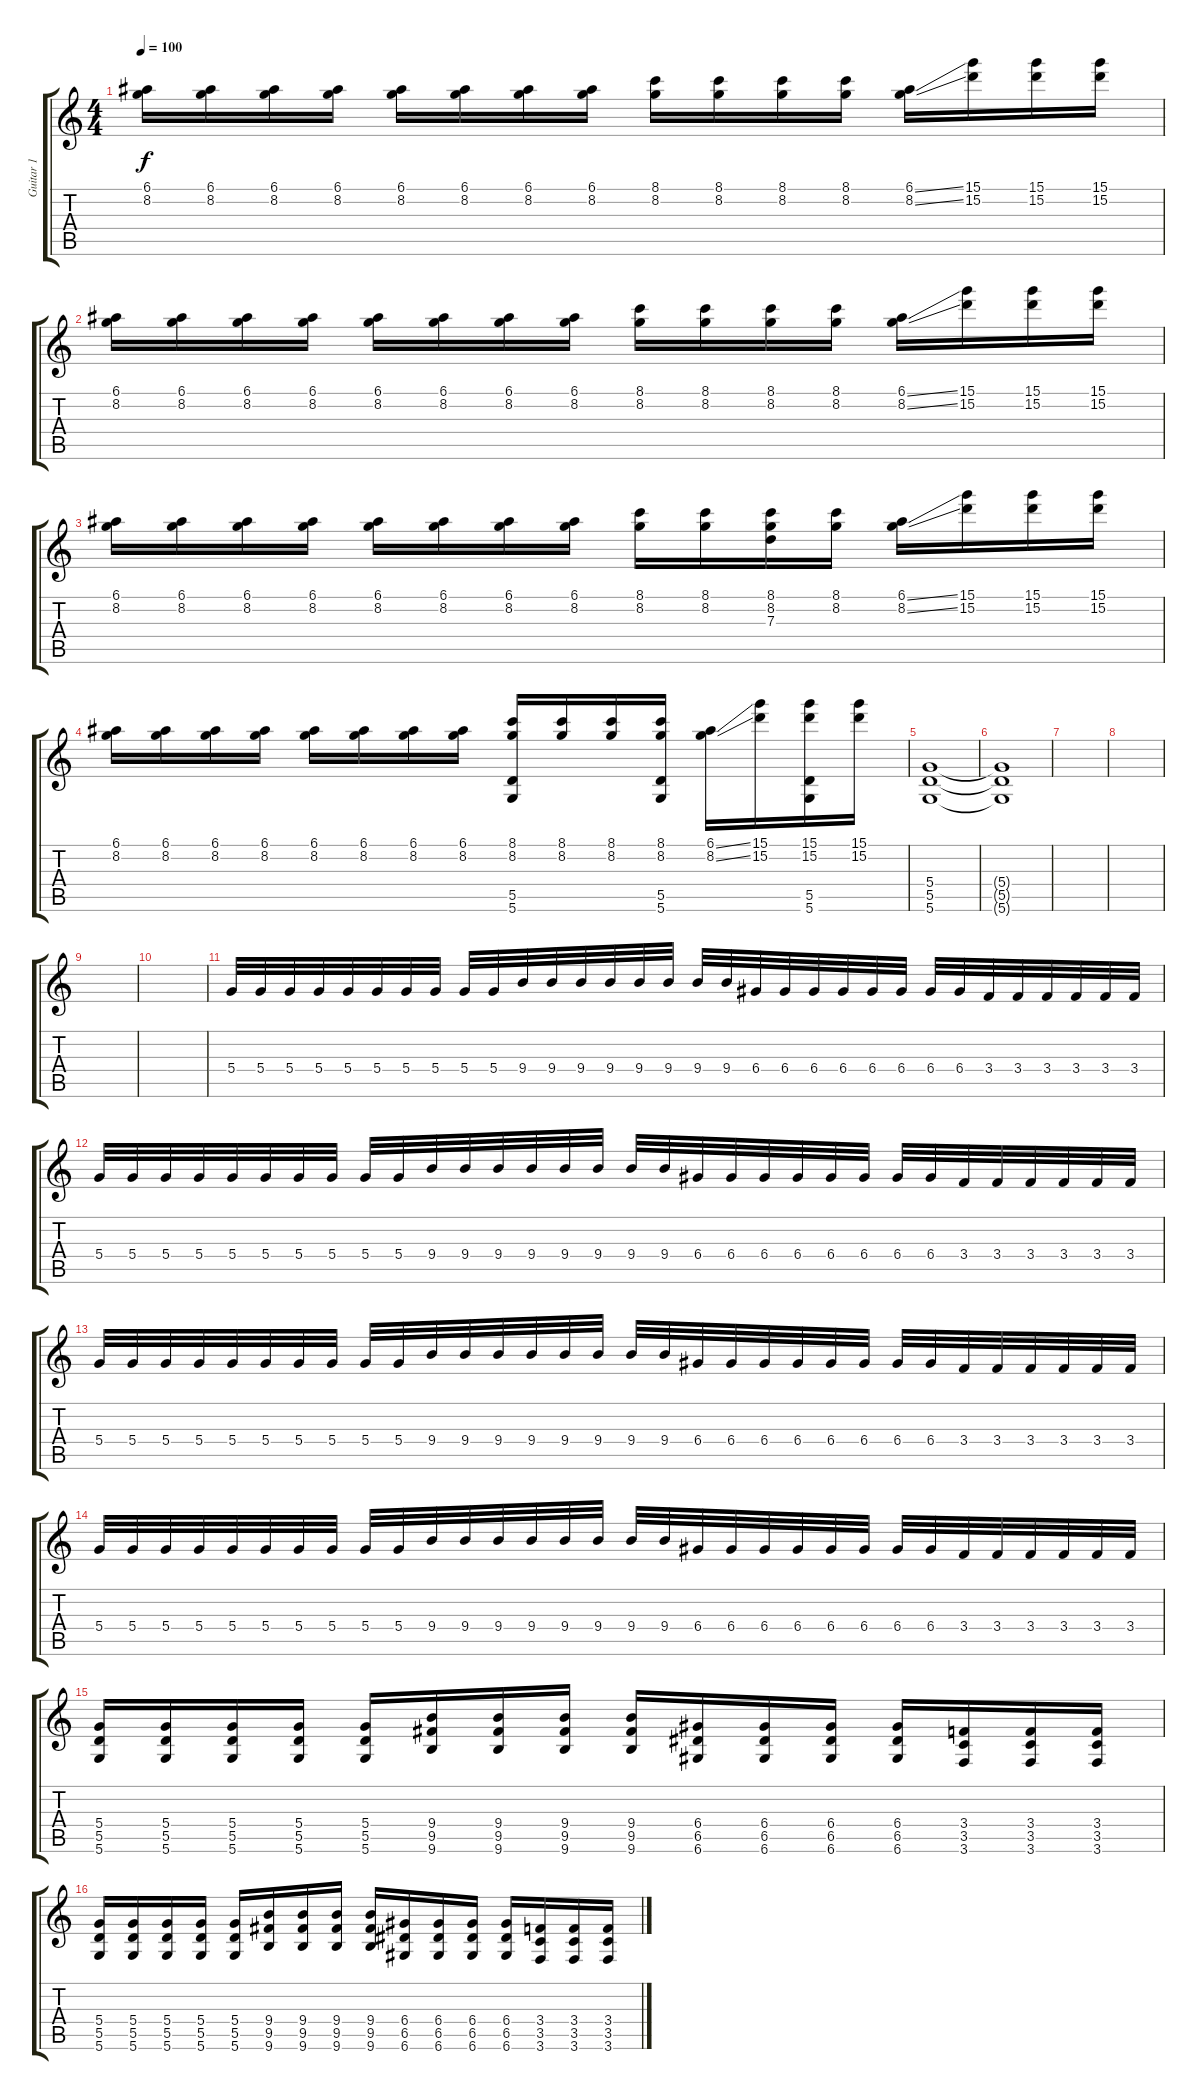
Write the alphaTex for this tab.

\track ("Guitar 1" "Guitar 1") {instrument electricguitarclean}
\staff {score tabs}
\tuning (E4 B3 G3 D3 A2 D2) {hide}
\ts (4 4)
\tempo 100
\clef g2
\ks c
(6.1 8.2).16{dy f} (6.1 8.2).16 (6.1 8.2).16 (6.1 8.2).16 (6.1 8.2).16 (6.1 8.2).16 (6.1 8.2).16 (6.1 8.2).16 (8.1 8.2).16 (8.1 8.2).16 (8.1 8.2).16 (8.1 8.2).16 (6.1{ss} 8.2{ss}).16 (15.1 15.2).16 (15.1 15.2).16 (15.1 15.2).16 |
(6.1 8.2).16 (6.1 8.2).16 (6.1 8.2).16 (6.1 8.2).16 (6.1 8.2).16 (6.1 8.2).16 (6.1 8.2).16 (6.1 8.2).16 (8.1 8.2).16 (8.1 8.2).16 (8.1 8.2).16 (8.1 8.2).16 (6.1{ss} 8.2{ss}).16 (15.1 15.2).16 (15.1 15.2).16 (15.1 15.2).16 |
(6.1 8.2).16 (6.1 8.2).16 (6.1 8.2).16 (6.1 8.2).16 (6.1 8.2).16 (6.1 8.2).16 (6.1 8.2).16 (6.1 8.2).16 (8.1 8.2).16 (8.1 8.2).16 (8.1 8.2 7.3{t}).16 (8.1 8.2).16 (6.1{ss} 8.2{ss}).16 (15.1 15.2).16 (15.1 15.2).16 (15.1 15.2).16 |
(6.1 8.2).16 (6.1 8.2).16 (6.1 8.2).16 (6.1 8.2).16 (6.1 8.2).16 (6.1 8.2).16 (6.1 8.2).16 (6.1 8.2).16 (8.1 8.2 5.5 5.6).16 (8.1 8.2).16 (8.1 8.2).16 (8.1 8.2 5.5 5.6).16 (6.1{ss} 8.2{ss}).16 (15.1 15.2).16 (15.1 15.2 5.5 5.6).16 (15.1 15.2).16 |
(5.4 5.5 5.6).1 |
(5.4{t} 5.5{t} 5.6{t}).1 |
|
|
|
|
5.4.32{volume 12 instrument overdrivenguitar} 5.4.32 5.4.32 5.4.32 5.4.32 5.4.32 5.4.32 5.4.32 5.4.32 5.4.32 9.4.32 9.4.32 9.4.32 9.4.32 9.4.32 9.4.32 9.4.32 9.4.32 6.4.32 6.4.32 6.4.32 6.4.32 6.4.32 6.4.32 6.4.32 6.4.32 3.4.32 3.4.32 3.4.32 3.4.32 3.4.32 3.4.32 |
5.4.32{volume 12 instrument overdrivenguitar} 5.4.32 5.4.32 5.4.32 5.4.32 5.4.32 5.4.32 5.4.32 5.4.32 5.4.32 9.4.32 9.4.32 9.4.32 9.4.32 9.4.32 9.4.32 9.4.32 9.4.32 6.4.32 6.4.32 6.4.32 6.4.32 6.4.32 6.4.32 6.4.32 6.4.32 3.4.32 3.4.32 3.4.32 3.4.32 3.4.32 3.4.32 |
5.4.32{volume 12 instrument overdrivenguitar} 5.4.32 5.4.32 5.4.32 5.4.32 5.4.32 5.4.32 5.4.32 5.4.32 5.4.32 9.4.32 9.4.32 9.4.32 9.4.32 9.4.32 9.4.32 9.4.32 9.4.32 6.4.32 6.4.32 6.4.32 6.4.32 6.4.32 6.4.32 6.4.32 6.4.32 3.4.32 3.4.32 3.4.32 3.4.32 3.4.32 3.4.32 |
5.4.32{volume 12 instrument overdrivenguitar} 5.4.32 5.4.32 5.4.32 5.4.32 5.4.32 5.4.32 5.4.32 5.4.32 5.4.32 9.4.32 9.4.32 9.4.32 9.4.32 9.4.32 9.4.32 9.4.32 9.4.32 6.4.32 6.4.32 6.4.32 6.4.32 6.4.32 6.4.32 6.4.32 6.4.32 3.4.32 3.4.32 3.4.32 3.4.32 3.4.32 3.4.32 |
(5.4 5.5 5.6).16{volume 11 instrument overdrivenguitar} (5.4 5.5 5.6).16 (5.4 5.5 5.6).16 (5.4 5.5 5.6).16 (5.4 5.5 5.6).16 (9.4 9.5 9.6).16 (9.4 9.5 9.6).16 (9.4 9.5 9.6).16 (9.4 9.5 9.6).16 (6.4 6.5 6.6).16 (6.4 6.5 6.6).16 (6.4 6.5 6.6).16 (6.4 6.5 6.6).16 (3.4 3.5 3.6).16 (3.4 3.5 3.6).16 (3.4 3.5 3.6).16 |
(5.4 5.5 5.6).16 (5.4 5.5 5.6).16 (5.4 5.5 5.6).16 (5.4 5.5 5.6).16 (5.4 5.5 5.6).16 (9.4 9.5 9.6).16 (9.4 9.5 9.6).16 (9.4 9.5 9.6).16 (9.4 9.5 9.6).16 (6.4 6.5 6.6).16 (6.4 6.5 6.6).16 (6.4 6.5 6.6).16 (6.4 6.5 6.6).16 (3.4 3.5 3.6).16 (3.4 3.5 3.6).16 (3.4 3.5 3.6).16
